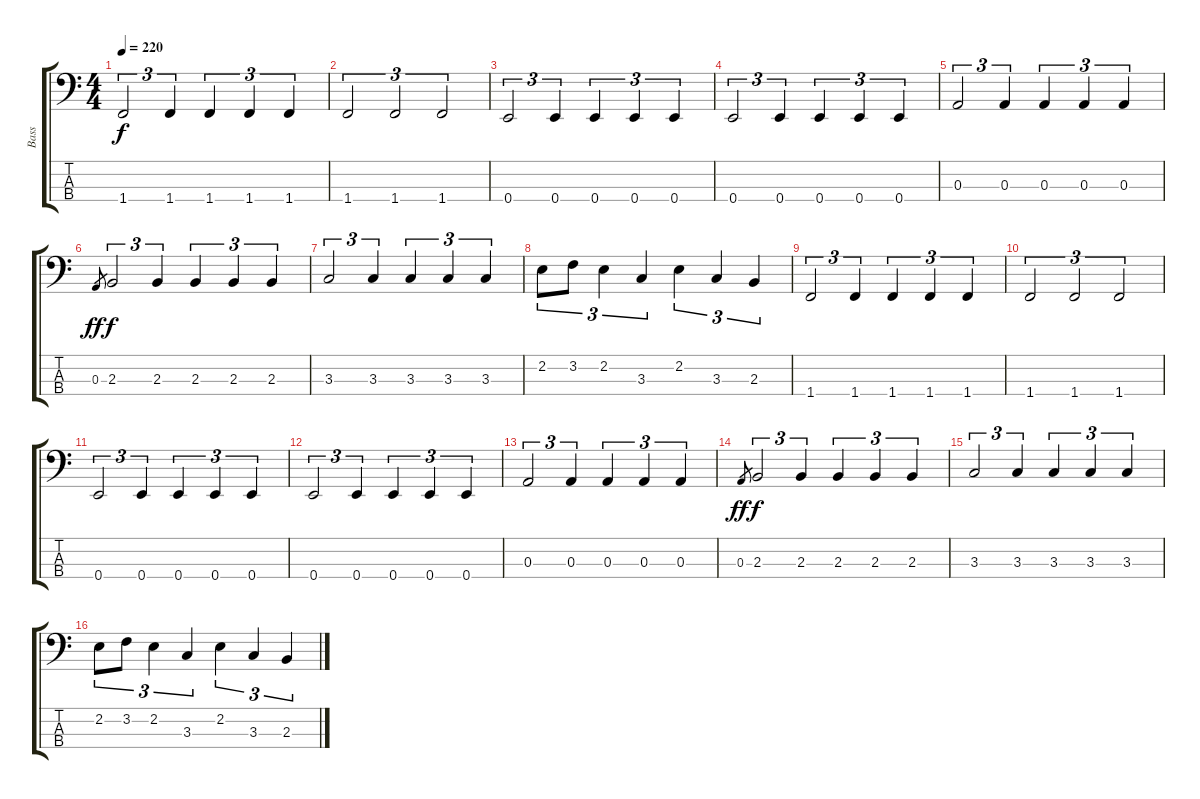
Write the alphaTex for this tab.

\track ("Bass" "Bass") {instrument electricbassfinger}
\staff {score tabs}
\tuning (G2 D2 A1 E1) {hide}
\ts (4 4)
\tempo 220
\clef f4
\ks c
1.4.2{tu (3 2) dy f} 1.4.4{tu (3 2)} 1.4.4{tu (3 2)} 1.4.4{tu (3 2)} 1.4.4{tu (3 2)} |
1.4.2{tu (3 2)} 1.4.2{tu (3 2)} 1.4.2{tu (3 2)} |
0.4.2{tu (3 2)} 0.4.4{tu (3 2)} 0.4.4{tu (3 2)} 0.4.4{tu (3 2)} 0.4.4{tu (3 2)} |
0.4.2{tu (3 2)} 0.4.4{tu (3 2)} 0.4.4{tu (3 2)} 0.4.4{tu (3 2)} 0.4.4{tu (3 2)} |
0.3.2{tu (3 2)} 0.3.4{tu (3 2)} 0.3.4{tu (3 2)} 0.3.4{tu (3 2)} 0.3.4{tu (3 2)} |
0.3.8{gr dy ff} 2.3.2{tu (3 2) dy f} 2.3.4{tu (3 2)} 2.3.4{tu (3 2)} 2.3.4{tu (3 2)} 2.3.4{tu (3 2)} |
3.3.2{tu (3 2)} 3.3.4{tu (3 2)} 3.3.4{tu (3 2)} 3.3.4{tu (3 2)} 3.3.4{tu (3 2)} |
2.2.8{tu (3 2)} 3.2.8{tu (3 2)} 2.2.4{tu (3 2)} 3.3.4{tu (3 2)} 2.2.4{tu (3 2)} 3.3.4{tu (3 2)} 2.3.4{tu (3 2)} |
1.4.2{tu (3 2)} 1.4.4{tu (3 2)} 1.4.4{tu (3 2)} 1.4.4{tu (3 2)} 1.4.4{tu (3 2)} |
1.4.2{tu (3 2)} 1.4.2{tu (3 2)} 1.4.2{tu (3 2)} |
0.4.2{tu (3 2)} 0.4.4{tu (3 2)} 0.4.4{tu (3 2)} 0.4.4{tu (3 2)} 0.4.4{tu (3 2)} |
0.4.2{tu (3 2)} 0.4.4{tu (3 2)} 0.4.4{tu (3 2)} 0.4.4{tu (3 2)} 0.4.4{tu (3 2)} |
0.3.2{tu (3 2)} 0.3.4{tu (3 2)} 0.3.4{tu (3 2)} 0.3.4{tu (3 2)} 0.3.4{tu (3 2)} |
0.3.8{gr dy ff} 2.3.2{tu (3 2) dy f} 2.3.4{tu (3 2)} 2.3.4{tu (3 2)} 2.3.4{tu (3 2)} 2.3.4{tu (3 2)} |
3.3.2{tu (3 2)} 3.3.4{tu (3 2)} 3.3.4{tu (3 2)} 3.3.4{tu (3 2)} 3.3.4{tu (3 2)} |
2.2.8{tu (3 2)} 3.2.8{tu (3 2)} 2.2.4{tu (3 2)} 3.3.4{tu (3 2)} 2.2.4{tu (3 2)} 3.3.4{tu (3 2)} 2.3.4{tu (3 2)}
